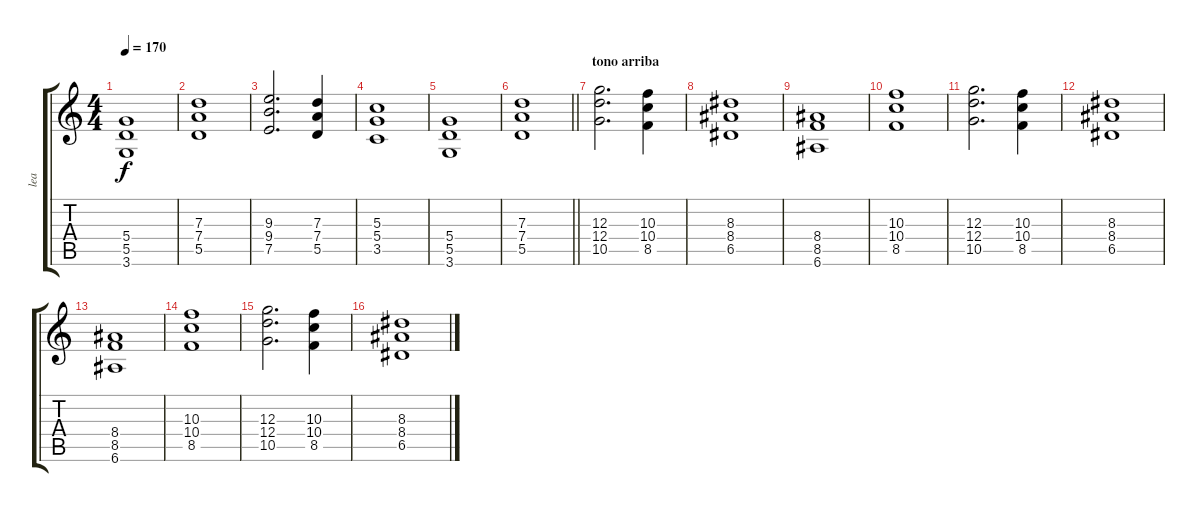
\track ("lea" "lea") {instrument distortionguitar}
\staff {score tabs}
\tuning (E4 B3 G3 D3 A2 E2) {hide}
\ts (4 4)
\tempo 170
\clef g2
\ks c
(5.4 5.5 3.6).1{dy f} |
(7.3 7.4 5.5).1 |
(9.3 9.4 7.5).2{d} (7.3 7.4 5.5).4 |
(5.3 5.4 3.5).1 |
(5.4 5.5 3.6).1 |
\barLineRight lightlight
(7.3 7.4 5.5).1 |
\section ("" "tono arriba")
(12.3 12.4 10.5).2{d} (10.3 10.4 8.5).4 |
(8.3 8.4 6.5).1 |
(8.4 8.5 6.6).1 |
(10.3 10.4 8.5).1 |
(12.3 12.4 10.5).2{d} (10.3 10.4 8.5).4 |
(8.3 8.4 6.5).1 |
(8.4 8.5 6.6).1 |
(10.3 10.4 8.5).1 |
(12.3 12.4 10.5).2{d} (10.3 10.4 8.5).4 |
(8.3 8.4 6.5).1
